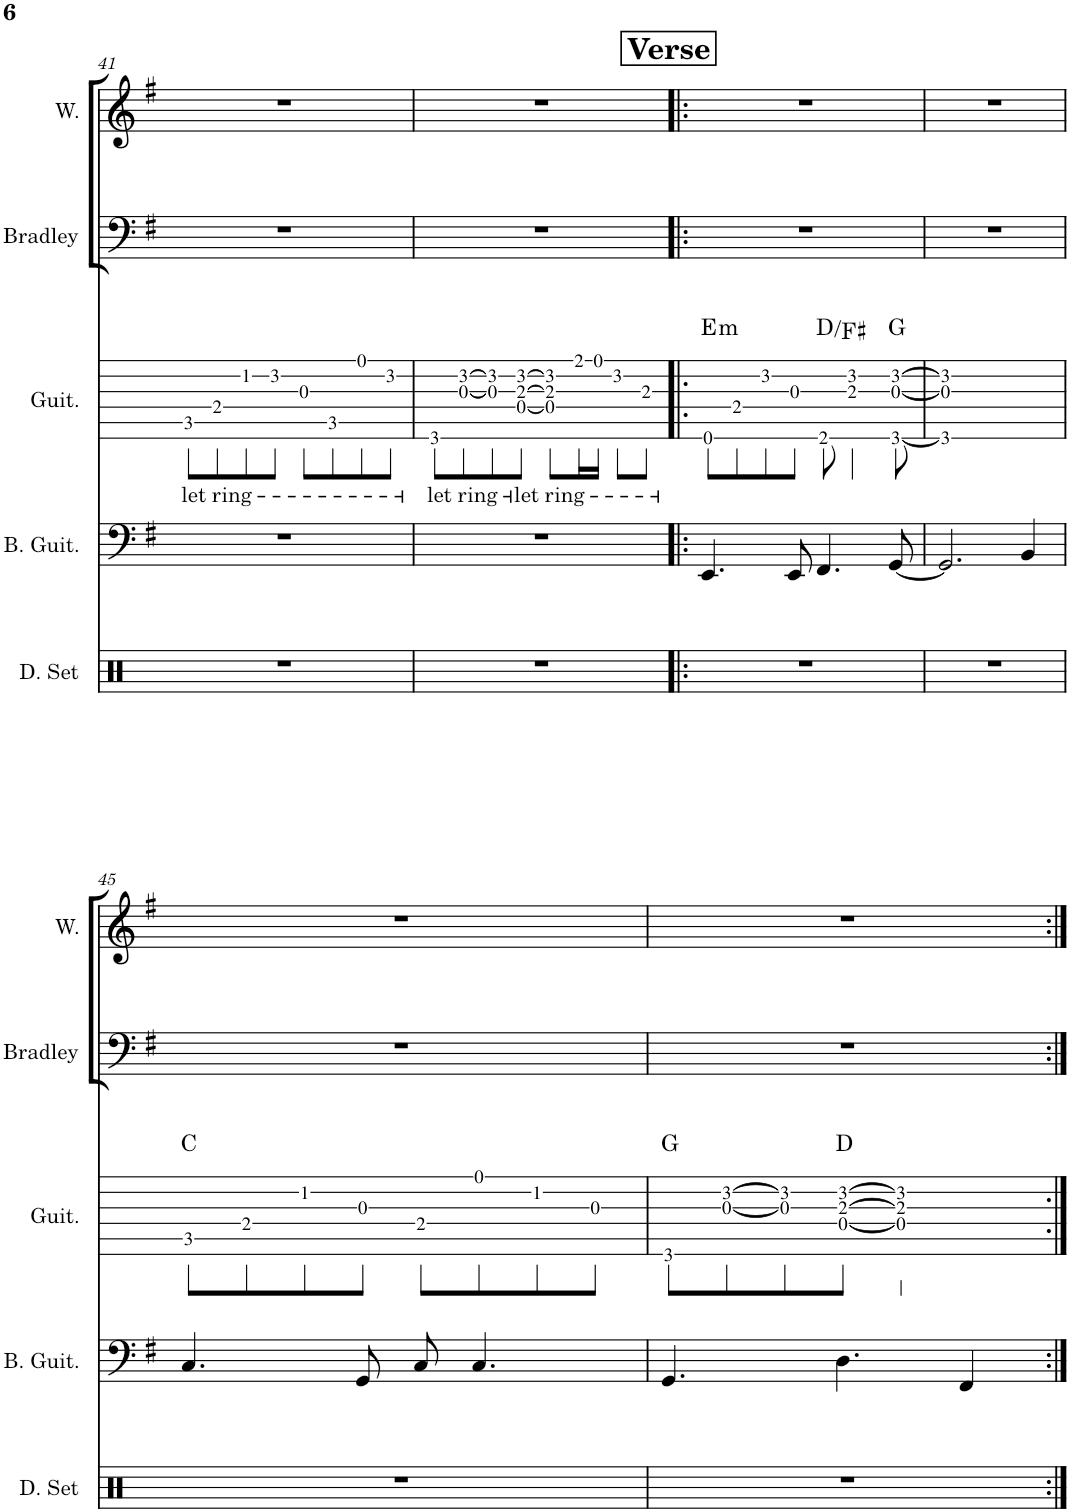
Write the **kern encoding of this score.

**kern	**kern	**kern	**harte	**kern	**kern
*part5	*part4	*part3	*part3	*part2	*part1
*staff5	*staff4	*staff3	*	*staff2	*staff1
*I"Drumset	*I"Bass Guitar	*I"Acoustic Guitar	*	*I"Bradley Cooper	*I"Women
*I'D. Set	*I'B. Guit.	*I'Guit.	*	*I'Bradley	*I'W.
!!LO:PB:g=z
*clefX	*clefF4	*	*	*clefF4	*clefG2
*	*Trd7c12	*	*	*	*
*k[]	*k[f#]	*k[f#]	*	*k[f#]	*k[f#]
*M4/4	*M4/4	*M4/4	*	*M4/4	*M4/4
=41	=41	=41	=41	=41	=41
!	!	!LO:TX:b:t=let ring	!	!	!
1r	1r	8C\L	.	1r	1r
.	.	8E\	.	.	.
.	.	8c\	.	.	.
.	.	8d\J	.	.	.
.	.	8G\L	.	.	.
.	.	8C\	.	.	.
.	.	8e\	.	.	.
.	.	8d\J	.	.	.
=42	=42	=42	=42	=42	=42
!	!	!LO:TX:b:t=let ring	!	!	!
1r	1r	8GG\L	.	1r	1r
.	.	[8G\ [8d\	.	.	.
.	.	8G\] 8d\]	.	.	.
!	!	!LO:TX:b:t=let ring	!	!	!
.	.	[8D\ [8A\ [8d\J	.	.	.
.	.	8D\] 8A\] 8d\]L	.	.	.
.	.	16f#\L	.	.	.
.	.	16e\JJ	.	.	.
.	.	8d\L	.	.	.
.	.	8A\J	.	.	.
!!LO:REH:place=s1:a:B:cj:fs=14:t=Verse
=43!|:	=43!|:	=43!|:	=43!|:	=43!|:	=43!|:
!	!	!	!LO:H:kt=m	!	!
1r	4.EE/	8EE\L	E:min	1r	1r
.	.	8E\	.	.	.
.	.	8d\	.	.	.
.	8EE/	8G\J	.	.	.
.	4.FF#/	8FF#\	D:maj/3	.	.
.	.	4A\ 4d\	.	.	.
.	[8GG/	[8GG\ [8G\ [8d\	G:maj	.	.
=44	=44	=44	=44	=44	=44
1r	2.GG/]	1GG] 1G] 1d]	.	1r	1r
.	4BB/	.	.	.	.
!!LO:LB:g=z
=45	=45	=45	=45	=45	=45
1r	4.C/	8C\L	C:maj	1r	1r
.	.	8E\	.	.	.
.	.	8c\	.	.	.
.	8GG/	8G\J	.	.	.
.	8C/	8E\L	.	.	.
.	4.C/	8e\	.	.	.
.	.	8c\	.	.	.
.	.	8G\J	.	.	.
=46	=46	=46	=46	=46	=46
1r	4.GG/	8GG\L	G:maj	1r	1r
.	.	[8G\ [8d\	.	.	.
.	.	8G\] 8d\]	.	.	.
.	4.D\	[8D\ [8A\ [8d\J	D:maj	.	.
.	.	2D\] 2A\] 2d\]	.	.	.
.	4FF#/	.	.	.	.
=:|!	=:|!	=:|!	=:|!	=:|!	=:|!
*-	*-	*-	*-	*-	*-
